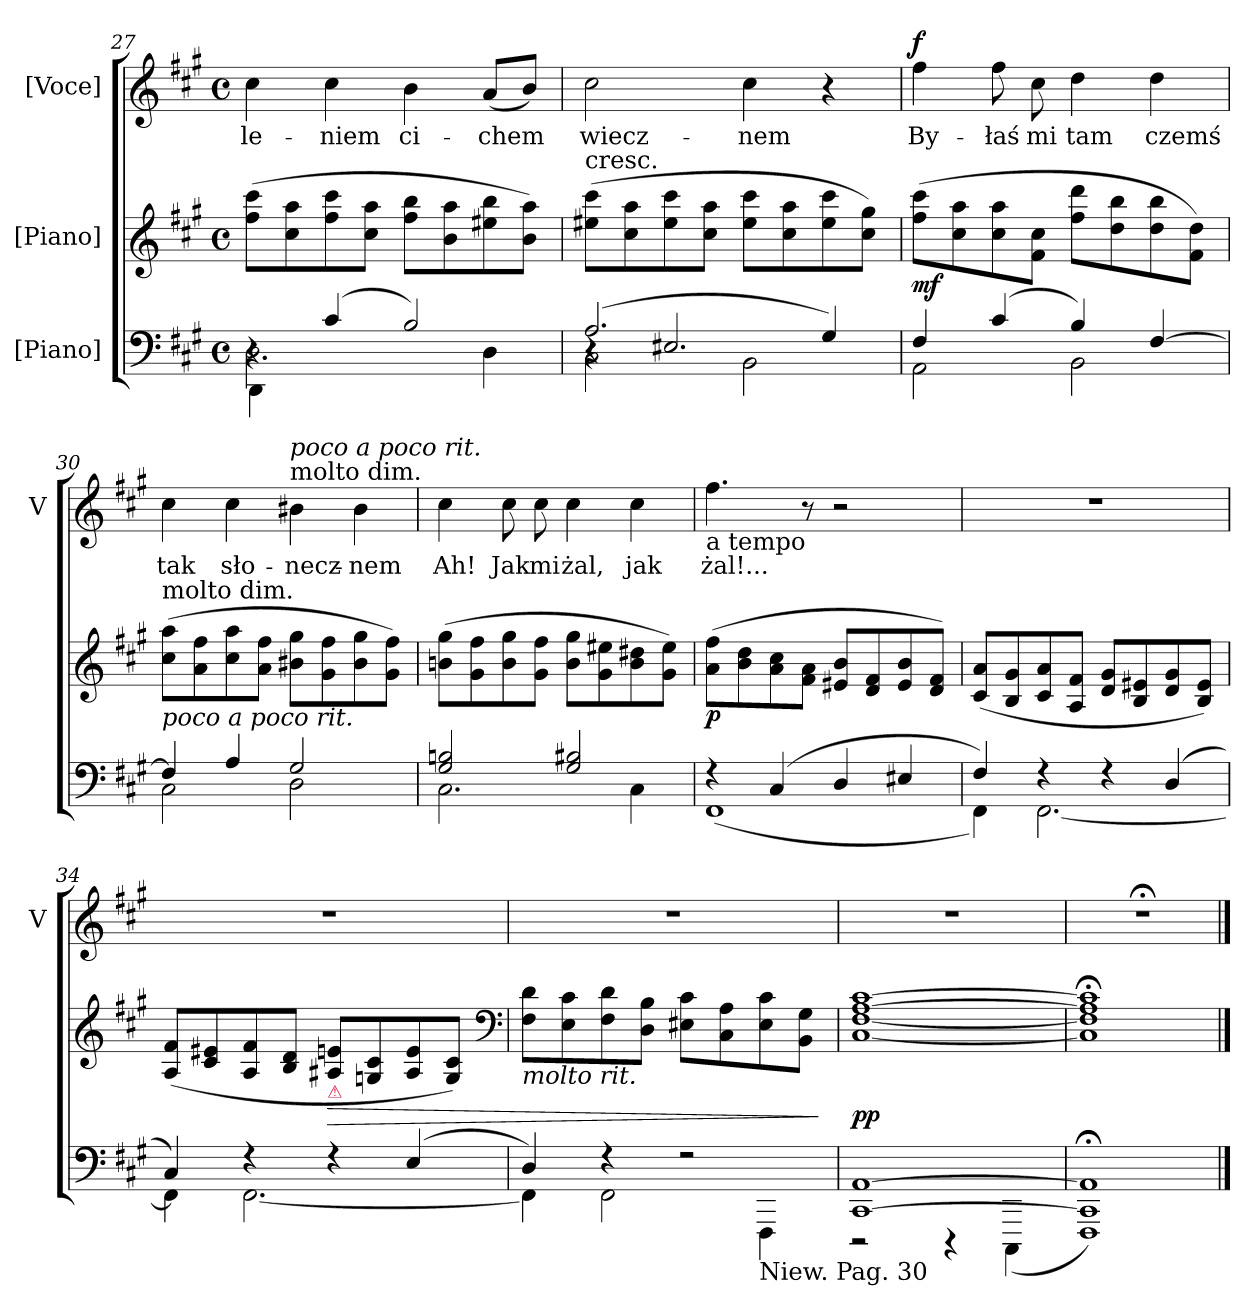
**kern	**kern	**dynam	**kern	**text	**dynam
*part3	*part2	*part2	*part1	*part1	*part1
*staff3	*staff2	*staff2	*staff1	*staff1	*staff1
*I"[Piano]	*I"[Piano]	*	*I"[Voce]	*	*
*	*	*	*I'V	*	*
*clefF4	*clefG2	*	*clefG2	*	*
*k[f#c#g#]	*k[f#c#g#]	*	*k[f#c#g#]	*	*
*f#:	*f#:	*	*f#:	*	*
*M4/4	*M4/4	*	*M4/4	*	*
*met(c)	*met(c)	*	*met(c)	*	*
=27	=27	=27	=27	=27	=27
*^	*	*	*	*	*
*	*^	*	*	*	*	*
4r	2.D\	4DD\	(8ff#\ 8ccc#\L	.	4cc#\	-le-	.
.	.	.	8cc#\ 8aa\	.	.	.	.
(4c#/	.	4ryy	8ff#\ 8ccc#\	.	4cc#\	-niem	.
.	.	.	8cc#\ 8aa\J	.	.	.	.
2B/)	.	2ryy	8ff#\ 8bb\L	.	4b\	ci-	.
.	.	.	8b\ 8aa\	.	.	.	.
.	4D\	.	8ee#X\ 8bb\	.	(8a/L	-chem	.
.	.	.	8b\ 8aa\J)	.	8b/J)	.	.
=28	=28	=28	=28	=28	=28	=28	=28
!	!	!	!LO:TX:t=cresc.	!	!	!	!
(2.A/	2C#\	4r	(8ee#X\ 8ccc#\L	.	2cc#\	wiecz-	.
.	.	.	8cc#\ 8aa\	.	.	.	.
.	.	2.E#X/	8ee#\ 8ccc#\	.	.	.	.
.	.	.	8cc#\ 8aa\J	.	.	.	.
.	2BB\	.	8ee#\ 8ccc#\L	.	4cc#\	-nem	.
.	.	.	8cc#\ 8aa\	.	.	.	.
4G#/)	.	.	8ee#\ 8ccc#\	.	4r	.	.
.	.	.	8cc#\ 8gg#\J)	.	.	.	.
*	*v	*v	*	*	*	*	*
=29	=29	=29	=29	=29	=29	=29
!	!	!	!	!	!	!LO:DY:a
4F#/	2AA\	(8ff#\ 8ccc#\L	mf	4ff#\	By-	f
.	.	8cc#\ 8aa\	.	.	.	.
(4c#/	.	8cc#\ 8aa\	.	8ff#\	-łaś	.
.	.	8f#\ 8cc#\J	.	8cc#\	mi	.
4B/)	2BB\	8ff#\ 8ddd\L	.	4dd\	tam	.
.	.	8dd\ 8bb\	.	.	.	.
[4F#/	.	8dd\ 8bb\	.	4dd\	czemś	.
.	.	8f#\ 8dd\J)	.	.	.	.
=30	=30	=30	=30	=30	=30	=30
!	!	!LO:TX:t=molto dim.	!	!	!	!
!	!	!LO:TX:b:i:t=poco a poco rit.	!	!	!	!
4F#/]	2C#\	(8cc#\ 8aa\L	.	4cc#\	tak	.
.	.	8a\ 8ff#\	.	.	.	.
4A/	.	8cc#\ 8aa\	.	4cc#\	sło-	.
.	.	8a\ 8ff#\J	.	.	.	.
!	!	!	!	!LO:TX:a:t=molto dim.	!	!
!	!	!	!	!LO:TX:a:i:t=poco a poco rit.	!	!
2G#/	2D\	8b#X\ 8gg#\L	.	4b#X\	-necz-	.
.	.	8g#\ 8ff#\	.	.	.	.
.	.	8b#\ 8gg#\	.	4b#\	-nem	.
.	.	8g#\ 8ff#\J)	.	.	.	.
=31	=31	=31	=31	=31	=31	=31
2G#/ 2Bn/	2.C#\	(8bn\ 8gg#\L	.	4cc#\	Ah!	.
.	.	8g#\ 8ff#\	.	.	.	.
.	.	8b\ 8gg#\	.	8cc#\	Jak	.
.	.	8g#\ 8ff#\J	.	8cc#\	mi	.
2G#/ 2B#X/	.	8b\ 8gg#\L	.	4cc#\	żal,	.
.	.	8g#\ 8ee#X\	.	.	.	.
.	4C#\	8b\ 8dd#X\	.	4cc#\	jak	.
.	.	8g#\ 8ee#\J)	.	.	.	.
=32	=32	=32	=32	=32	=32	=32
!	!	!	!	!LO:TX:b:t=a tempo	!	!
4r	(1FF#	(8a\ 8ff#\L	p	4.ff#\	żal!...	.
.	.	8b\ 8dd\	.	.	.	.
(4C#/	.	8a\ 8cc#\	.	.	.	.
.	.	8f#\ 8a\J	.	8r	.	.
4D/	.	8e#X/ 8b/L	.	2r	.	.
.	.	8d/ 8f#/	.	.	.	.
4E#X/	.	8e#/ 8b/	.	.	.	.
.	.	8d/ 8f#/J)	.	.	.	.
=33	=33	=33	=33	=33	=33	=33
4F#/)	4FF#\)	(>8c#/ 8a/L	.	1r	.	.
.	.	8B/ 8g#/	.	.	.	.
4r	[2.FF#\	8c#/ 8a/	.	.	.	.
.	.	8A/ 8f#/J	.	.	.	.
4r	.	8d/ 8g#/L	.	.	.	.
.	.	8B/ 8e#X/	.	.	.	.
(4D/	.	8d/ 8g#/	.	.	.	.
.	.	8B/ 8e#/J)	.	.	.	.
=34	=34	=34	=34	=34	=34	=34
4C#/)	4FF#\]	(>8A/ 8f#/L	.	1r	.	.
.	.	8c#/ 8e#X/	.	.	.	.
4r	[2.FF#\	8A/ 8f#/	.	.	.	.
.	.	8B/ 8d/J	.	.	.	.
!	!	!LO:TX:b:color=crimson:t=⚠	!	!	!	!
!	!	!	!LO:HP:b	!	!	!
4r	.	8A#X/ 8en/L	>	.	.	.
.	.	8Gn/ 8c#/	.	.	.	.
(4E/	.	8A#/ 8e/	.	.	.	.
.	.	8G/ 8c#/J)	.	.	.	.
*	*	*clefF4	*	*	*	*
=35	=35	=35	=35	=35	=35	=35
!	!	!LO:TX:b:i:t=molto rit.	!	!	!	!
4D/)	4FF#\]	8F#\ 8d\L	.	1r	.	.
.	.	8E\ 8c#\	.	.	.	.
4r	2FF#\	8F#\ 8d\	.	.	.	.
.	.	8D\ 8B\J	.	.	.	.
2r	.	8E#X\ 8c#\L	.	.	.	.
.	.	8C#\ 8A\	.	.	.	.
!	!LO:TX:b:t=Niew. Pag. 30	!	!	!	!	!
.	4FFF#\	8E#\ 8c#\	.	.	.	.
.	.	8BB\ 8G#\J	.	.	.	.
*v	*v	*	*	*	*	*
.	.	]	.	.	.
=36	=36	=36	=36	=36	=36
*^	*	*	*	*	*
[1CC# [1AA	2r	[1C# [1F# [1A [1c#	pp	1r	.	.
.	4r	.	.	.	.	.
.	(4CCC#\	.	.	.	.	.
*v	*v	*	*	*	*	*
=37	=37	=37	=37	=37	=37
1FFF#;< 1CC#];< 1AA];<)	1C#];< 1F#];< 1A];< 1c#];<	.	1r;<	.	.
==	==	==	==	==	==
*-	*-	*-	*-	*-	*-
